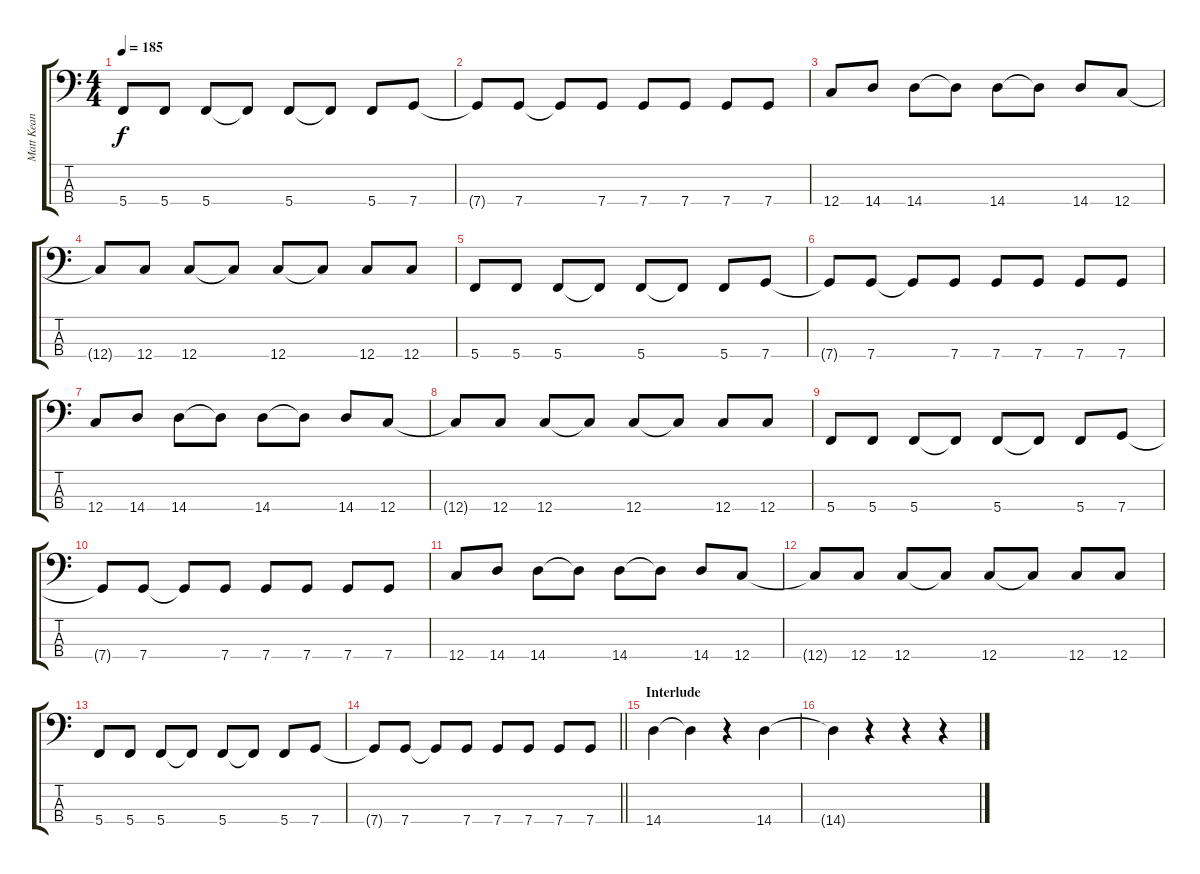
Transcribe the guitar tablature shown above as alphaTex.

\track ("Matt Kean" "Matt Kean") {instrument electricbasspick}
\staff {score tabs}
\tuning (Eb2 Bb1 F1 C1) {hide}
\ts (4 4)
\tempo 185
\clef f4
\ks c
5.4.8{dy f} 5.4.8 5.4.8 5.4{t}.8 5.4.8 5.4{t}.8 5.4.8 7.4.8 |
7.4{t}.8 7.4.8 7.4{t}.8 7.4.8 7.4.8 7.4.8 7.4.8 7.4.8 |
12.4.8{instrument electricbasspick} 14.4.8 14.4.8 14.4{t}.8 14.4.8 14.4{t}.8 14.4.8 12.4.8 |
12.4{t}.8 12.4.8 12.4.8 12.4{t}.8 12.4.8 12.4{t}.8 12.4.8 12.4.8 |
5.4.8 5.4.8 5.4.8 5.4{t}.8 5.4.8 5.4{t}.8 5.4.8 7.4.8 |
7.4{t}.8 7.4.8 7.4{t}.8 7.4.8 7.4.8 7.4.8 7.4.8 7.4.8 |
12.4.8{instrument electricbasspick} 14.4.8 14.4.8 14.4{t}.8 14.4.8 14.4{t}.8 14.4.8 12.4.8 |
12.4{t}.8 12.4.8 12.4.8 12.4{t}.8 12.4.8 12.4{t}.8 12.4.8 12.4.8 |
5.4.8 5.4.8 5.4.8 5.4{t}.8 5.4.8 5.4{t}.8 5.4.8 7.4.8 |
7.4{t}.8 7.4.8 7.4{t}.8 7.4.8 7.4.8 7.4.8 7.4.8 7.4.8 |
12.4.8{instrument electricbasspick} 14.4.8 14.4.8 14.4{t}.8 14.4.8 14.4{t}.8 14.4.8 12.4.8 |
12.4{t}.8 12.4.8 12.4.8 12.4{t}.8 12.4.8 12.4{t}.8 12.4.8 12.4.8 |
5.4.8 5.4.8 5.4.8 5.4{t}.8 5.4.8 5.4{t}.8 5.4.8 7.4.8 |
\barLineRight lightlight
7.4{t}.8 7.4.8 7.4{t}.8 7.4.8 7.4.8 7.4.8 7.4.8 7.4.8 |
\section ("" "Interlude")
14.4.4{instrument electricbassfinger} 14.4{t}.4 r.4 14.4.4 |
14.4{t}.4 r.4 r.4 r.4
